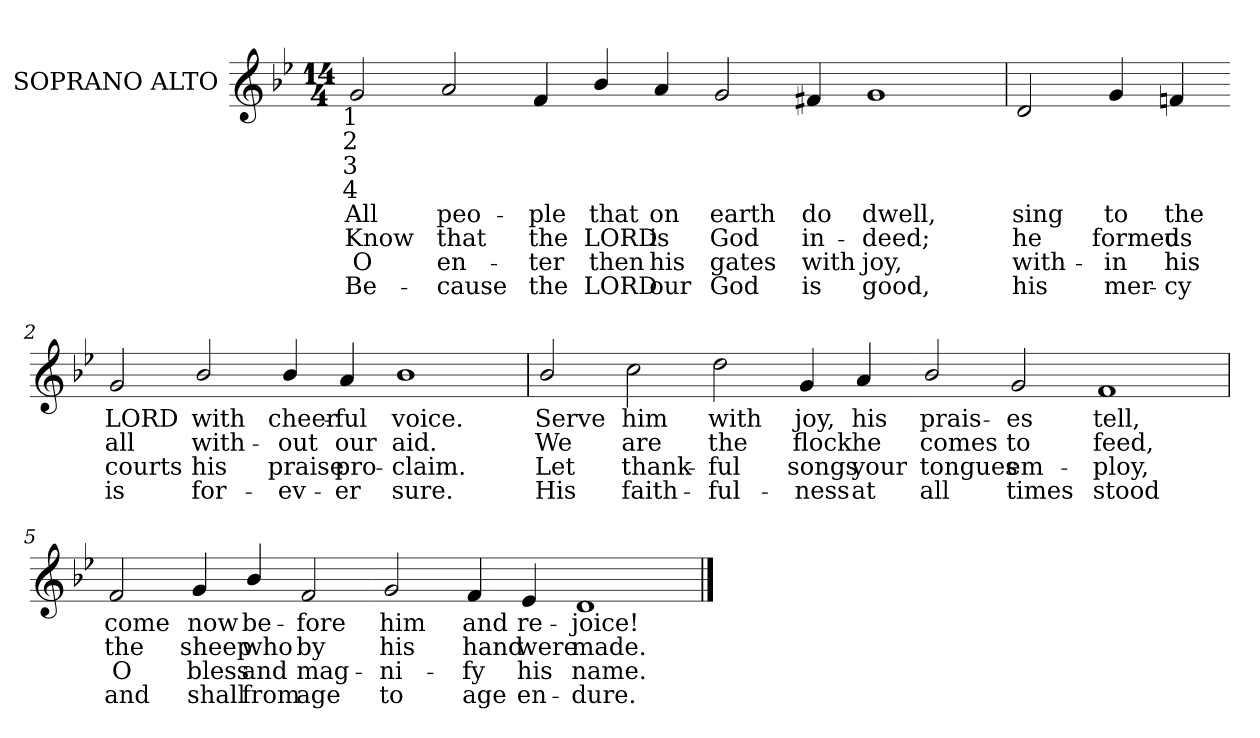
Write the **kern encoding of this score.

**kern	**text	**text	**text	**text
*part1	*part1	*part1	*part1	*part1
*staff1	*staff1	*staff1	*staff1	*staff1
*I"SOPRANO ALTO	*	*	*	*
*I'S. A.	*	*	*	*
!!LO:PB:g=z
*clefG2	*	*	*	*
*k[b-e-]	*	*	*	*
*B-:	*	*	*	*
*M14/4	*	*	*	*
=	=	=	=	=
!LO:TX:b:cj:t=1	!	!	!	!
!LO:TX:b:cj:t=2	!	!	!	!
!LO:TX:b:cj:t=3	!	!	!	!
!LO:TX:b:cj:t=4	!	!	!	!
!	!LO:LY:b:color=#000000	!LO:LY:b:color=#000000	!LO:LY:b:color=#000000	!LO:LY:b:color=#000000
2gi/	All	Know	O	Be-
!	!LO:LY:b:color=#000000	!LO:LY:b:color=#000000	!LO:LY:b:color=#000000	!LO:LY:b:color=#000000
2ai/	peo-	that	en-	-cause
!	!LO:LY:b:color=#000000	!LO:LY:b:color=#000000	!LO:LY:b:color=#000000	!LO:LY:b:color=#000000
4fi/	-ple	the	-ter	the
!	!LO:LY:b:color=#000000	!LO:LY:b:color=#000000	!LO:LY:b:color=#000000	!LO:LY:b:color=#000000
4b-i/	that	LORD	then	LORD
!	!LO:LY:b:color=#000000	!LO:LY:b:color=#000000	!LO:LY:b:color=#000000	!LO:LY:b:color=#000000
4ai/	on	is	his	our
!	!LO:LY:b:color=#000000	!LO:LY:b:color=#000000	!LO:LY:b:color=#000000	!LO:LY:b:color=#000000
2gi/	earth	God	gates	God
!	!LO:LY:b:color=#000000	!LO:LY:b:color=#000000	!LO:LY:b:color=#000000	!LO:LY:b:color=#000000
4f#Xi/	do	in-	with	is
!	!LO:LY:b:color=#000000	!LO:LY:b:color=#000000	!LO:LY:b:color=#000000	!LO:LY:b:color=#000000
1gi	dwell,	-deed;	joy,	good,
=1	=1	=1	=1	=1
!	!LO:LY:b:color=#000000	!LO:LY:b:color=#000000	!LO:LY:b:color=#000000	!LO:LY:b:color=#000000
2di/	sing	he	with-	his
!	!LO:LY:b:color=#000000	!LO:LY:b:color=#000000	!LO:LY:b:color=#000000	!LO:LY:b:color=#000000
4gi/	to	formed	-in	mer-
!	!LO:LY:b:color=#000000	!LO:LY:b:color=#000000	!LO:LY:b:color=#000000	!LO:LY:b:color=#000000
4fni/	the	us	his	-cy
!!LO:LB:g=z
=2-	=2-	=2-	=2-	=2-
!	!LO:LY:b:color=#000000	!LO:LY:b:color=#000000	!LO:LY:b:color=#000000	!LO:LY:b:color=#000000
2gi/	LORD	all	courts	is
!	!LO:LY:b:color=#000000	!LO:LY:b:color=#000000	!LO:LY:b:color=#000000	!LO:LY:b:color=#000000
2b-i/	with	with-	his	for-
!	!LO:LY:b:color=#000000	!LO:LY:b:color=#000000	!LO:LY:b:color=#000000	!LO:LY:b:color=#000000
4b-i/	cheer-	-out	praise	-ev-
!	!LO:LY:b:color=#000000	!LO:LY:b:color=#000000	!LO:LY:b:color=#000000	!LO:LY:b:color=#000000
4ai/	-ful	our	pro-	-er
!	!LO:LY:b:color=#000000	!LO:LY:b:color=#000000	!LO:LY:b:color=#000000	!LO:LY:b:color=#000000
1b-i	voice.	aid.	-claim.	sure.
=3	=3	=3	=3	=3
!	!LO:LY:b:color=#000000	!LO:LY:b:color=#000000	!LO:LY:b:color=#000000	!LO:LY:b:color=#000000
2b-i/	Serve	We	Let	His
!	!LO:LY:b:color=#000000	!LO:LY:b:color=#000000	!LO:LY:b:color=#000000	!LO:LY:b:color=#000000
2cci\	him	are	thank-	faith-
!	!LO:LY:b:color=#000000	!LO:LY:b:color=#000000	!LO:LY:b:color=#000000	!LO:LY:b:color=#000000
2ddi\	with	the	-ful	-ful-
!	!LO:LY:b:color=#000000	!LO:LY:b:color=#000000	!LO:LY:b:color=#000000	!LO:LY:b:color=#000000
4gi/	joy,	flock	songs	-ness
!	!LO:LY:b:color=#000000	!LO:LY:b:color=#000000	!LO:LY:b:color=#000000	!LO:LY:b:color=#000000
4ai/	his	he	your	at
!!LO:LB:g=z
=4-	=4-	=4-	=4-	=4-
!	!LO:LY:b:color=#000000	!LO:LY:b:color=#000000	!LO:LY:b:color=#000000	!LO:LY:b:color=#000000
2b-i/	prais-	comes	tongues	all
!	!LO:LY:b:color=#000000	!LO:LY:b:color=#000000	!LO:LY:b:color=#000000	!LO:LY:b:color=#000000
2gi/	-es	to	em-	times
!	!LO:LY:b:color=#000000	!LO:LY:b:color=#000000	!LO:LY:b:color=#000000	!LO:LY:b:color=#000000
1fi	tell,	feed,	-ploy,	stood
=5	=5	=5	=5	=5
!	!LO:LY:b:color=#000000	!LO:LY:b:color=#000000	!LO:LY:b:color=#000000	!LO:LY:b:color=#000000
2fi/	come	the	O	and
!	!LO:LY:b:color=#000000	!LO:LY:b:color=#000000	!LO:LY:b:color=#000000	!LO:LY:b:color=#000000
4gi/	now	sheep	bless	shall
!	!LO:LY:b:color=#000000	!LO:LY:b:color=#000000	!LO:LY:b:color=#000000	!LO:LY:b:color=#000000
4b-i/	be-	who	and	from
!	!LO:LY:b:color=#000000	!LO:LY:b:color=#000000	!LO:LY:b:color=#000000	!LO:LY:b:color=#000000
2fi/	-fore	by	mag-	age
!	!LO:LY:b:color=#000000	!LO:LY:b:color=#000000	!LO:LY:b:color=#000000	!LO:LY:b:color=#000000
2gi/	him	his	-ni-	to
!	!LO:LY:b:color=#000000	!LO:LY:b:color=#000000	!LO:LY:b:color=#000000	!LO:LY:b:color=#000000
4fi/	and	hand	-fy	age
!	!LO:LY:b:color=#000000	!LO:LY:b:color=#000000	!LO:LY:b:color=#000000	!LO:LY:b:color=#000000
4e-i/	re-	were	his	en-
!	!LO:LY:b:color=#000000	!LO:LY:b:color=#000000	!LO:LY:b:color=#000000	!LO:LY:b:color=#000000
1di	-joice!	made.	name.	-dure.
==	==	==	==	==
*-	*-	*-	*-	*-
